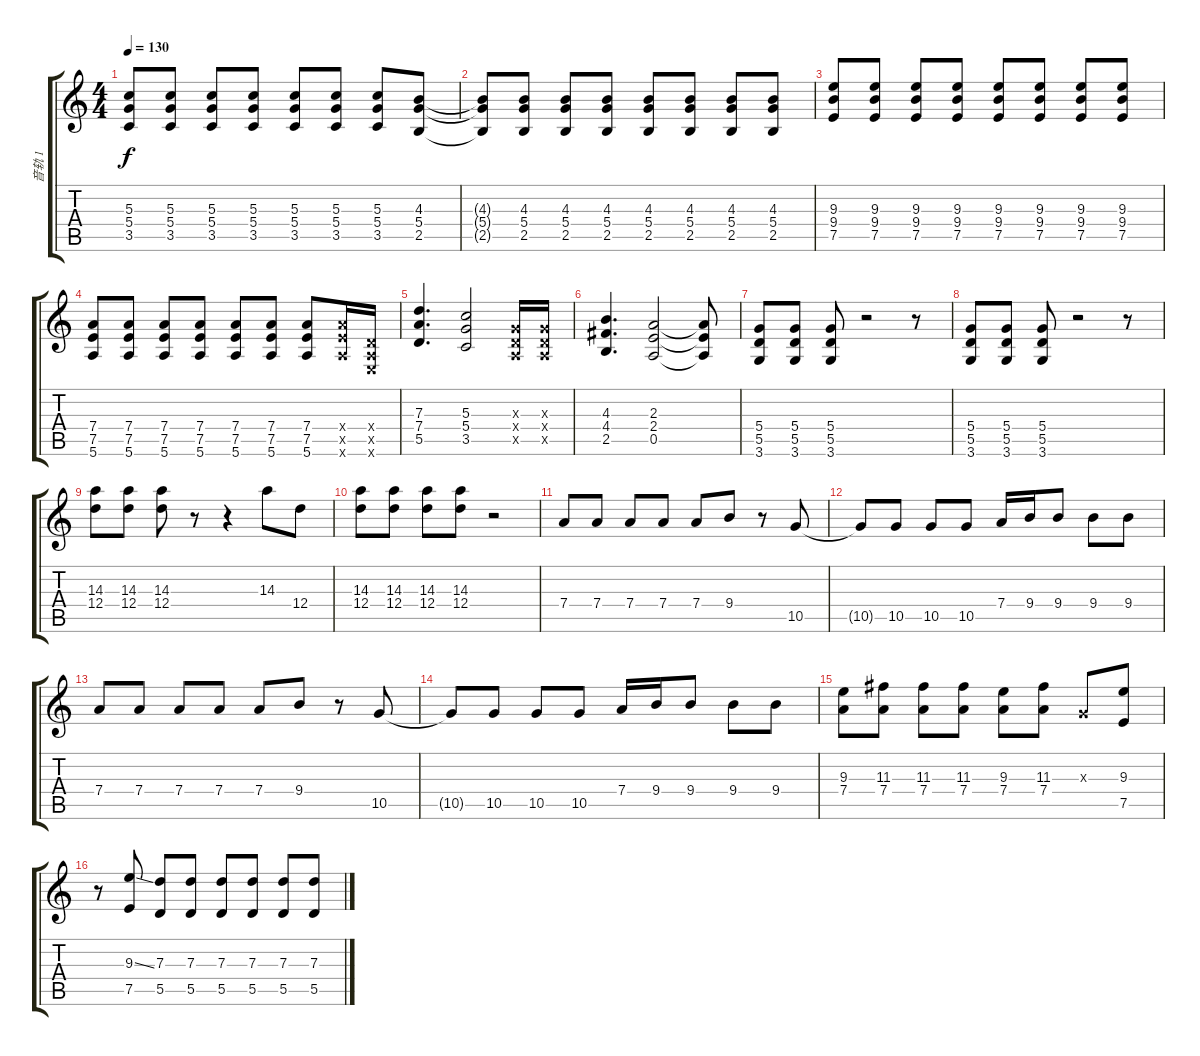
\track ("音轨 1" "音轨 1") {instrument acousticguitarsteel}
\staff {score tabs}
\tuning (E4 B3 G3 D3 A2 E2) {hide}
\ts (4 4)
\tempo 130
\clef g2
\ks c
(5.3 5.4 3.5).8{dy f} (5.3 5.4 3.5).8 (5.3 5.4 3.5).8 (5.3 5.4 3.5).8 (5.3 5.4 3.5).8 (5.3 5.4 3.5).8 (5.3 5.4 3.5).8 (4.3 5.4 2.5).8 |
(4.3{t} 5.4{t} 2.5{t}).8 (4.3 5.4 2.5).8 (4.3 5.4 2.5).8 (4.3 5.4 2.5).8 (4.3 5.4 2.5).8 (4.3 5.4 2.5).8 (4.3 5.4 2.5).8 (4.3 5.4 2.5).8 |
(9.3 9.4 7.5).8 (9.3 9.4 7.5).8 (9.3 9.4 7.5).8 (9.3 9.4 7.5).8 (9.3 9.4 7.5).8 (9.3 9.4 7.5).8 (9.3 9.4 7.5).8 (9.3 9.4 7.5).8 |
(7.4 7.5 5.6).8 (7.4 7.5 5.6).8 (7.4 7.5 5.6).8 (7.4 7.5 5.6).8 (7.4 7.5 5.6).8 (7.4 7.5 5.6).8 (7.4 7.5 5.6).8 (7.4{x} 7.5{x} 5.6{x}).16 (0.4{x} 0.5{x} 0.6{x}).16 |
(7.3 7.4 5.5).4{d} (5.3 5.4 3.5).2 (0.3{x} 0.4{x} 0.5{x}).16 (0.3{x} 0.4{x} 0.5{x}).16 |
(4.3 4.4 2.5).4{d} (2.3 2.4 0.5).2 (2.3{t} 2.4{t} 0.5{t}).8 |
(5.4 5.5 3.6).8 (5.4 5.5 3.6).8 (5.4 5.5 3.6).8 r.2 r.8 |
(5.4 5.5 3.6).8 (5.4 5.5 3.6).8 (5.4 5.5 3.6).8 r.2 r.8 |
(14.3 12.4).8 (14.3 12.4).8 (14.3 12.4).8 r.8 r.4 14.3.8 12.4.8 |
(14.3 12.4).8 (14.3 12.4).8 (14.3 12.4).8 (14.3 12.4).8 r.2 |
7.4.8 7.4.8 7.4.8 7.4.8 7.4.8 9.4.8 r.8 10.5.8 |
10.5{t}.8 10.5.8 10.5.8 10.5.8 7.4.16 9.4.16 9.4.8 9.4.8 9.4.8 |
7.4.8 7.4.8 7.4.8 7.4.8 7.4.8 9.4.8 r.8 10.5.8 |
10.5{t}.8 10.5.8 10.5.8 10.5.8 7.4.16 9.4.16 9.4.8 9.4.8 9.4.8 |
(9.3 7.4).8 (11.3 7.4).8 (11.3 7.4).8 (11.3 7.4).8 (9.3 7.4).8 (11.3 7.4).8 0.3{x}.8 (9.3 7.5).8 |
r.8 (9.3{ss} 7.5).8 (7.3 5.5).8 (7.3 5.5).8 (7.3 5.5).8 (7.3 5.5).8 (7.3 5.5).8 (7.3 5.5).8
